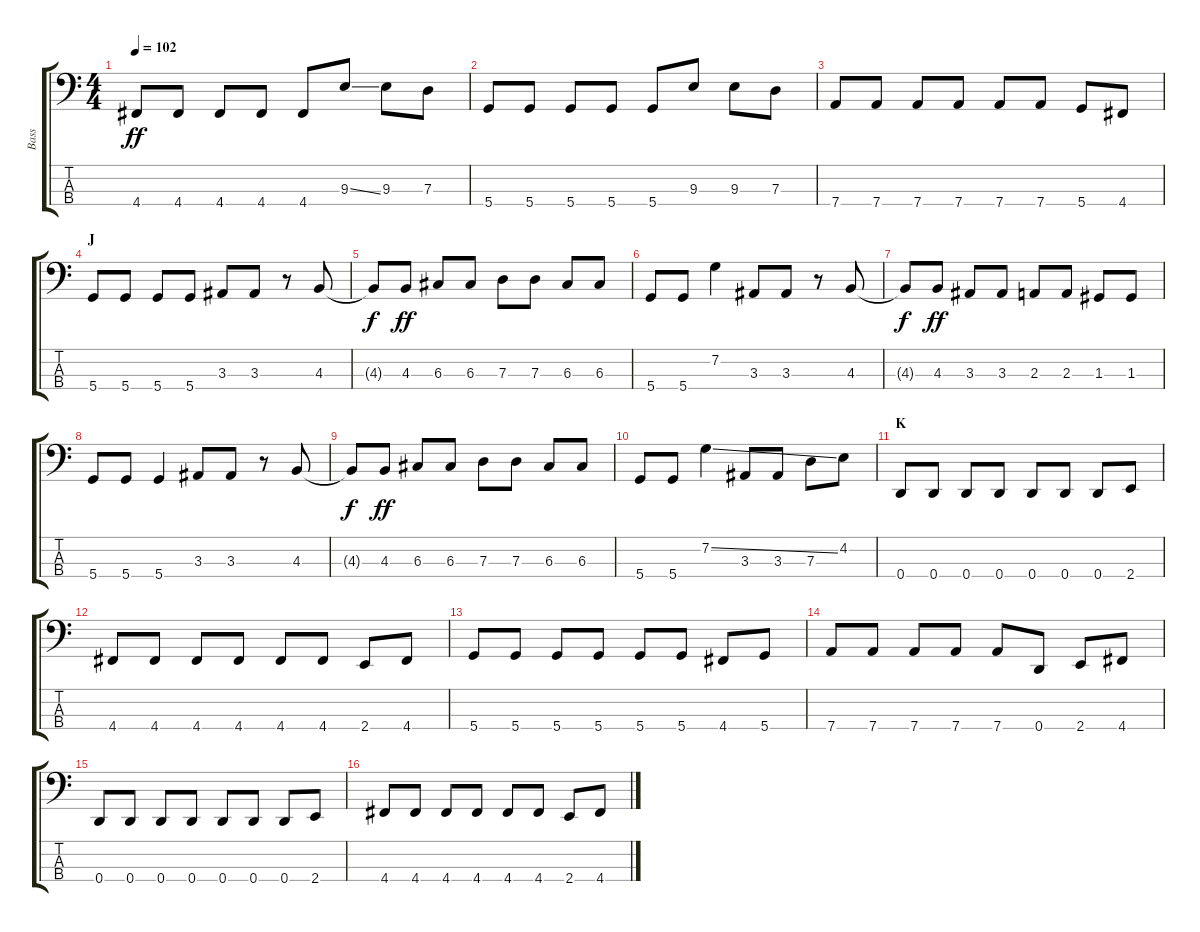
\track ("Bass" "Bass") {instrument electricbasspick}
\staff {score tabs}
\tuning (F2 C2 G1 D1) {hide}
\ts (4 4)
\tempo 102
\clef f4
\ks c
4.4.8{dy ff} 4.4.8 4.4.8 4.4.8 4.4.8 9.3{ss}.8 9.3.8 7.3.8 |
5.4.8 5.4.8 5.4.8 5.4.8 5.4.8 9.3.8 9.3.8 7.3.8 |
7.4.8 7.4.8 7.4.8 7.4.8 7.4.8 7.4.8 5.4.8 4.4.8 |
\section ("" "J")
5.4.8 5.4.8 5.4.8 5.4.8 3.3.8 3.3.8 r.8 4.3.8 |
4.3{t}.8{dy f} 4.3.8{dy ff} 6.3.8 6.3.8 7.3.8 7.3.8 6.3.8 6.3.8 |
5.4.8 5.4.8 7.2.4 3.3.8 3.3.8 r.8 4.3.8 |
4.3{t}.8{dy f} 4.3.8{dy ff} 3.3.8 3.3.8 2.3.8 2.3.8 1.3.8 1.3.8 |
5.4.8 5.4.8 5.4.4 3.3.8 3.3.8 r.8 4.3.8 |
4.3{t}.8{dy f} 4.3.8{dy ff} 6.3.8 6.3.8 7.3.8 7.3.8 6.3.8 6.3.8 |
5.4.8 5.4.8 7.2{ss}.4 3.3.8 3.3.8 7.3.8 4.2.8 |
\section ("" "K")
0.4.8 0.4.8 0.4.8 0.4.8 0.4.8 0.4.8 0.4.8 2.4.8 |
4.4.8 4.4.8 4.4.8 4.4.8 4.4.8 4.4.8 2.4.8 4.4.8 |
5.4.8 5.4.8 5.4.8 5.4.8 5.4.8 5.4.8 4.4.8 5.4.8 |
7.4.8 7.4.8 7.4.8 7.4.8 7.4.8 0.4.8 2.4.8 4.4.8 |
0.4.8 0.4.8 0.4.8 0.4.8 0.4.8 0.4.8 0.4.8 2.4.8 |
4.4.8 4.4.8 4.4.8 4.4.8 4.4.8 4.4.8 2.4.8 4.4.8
